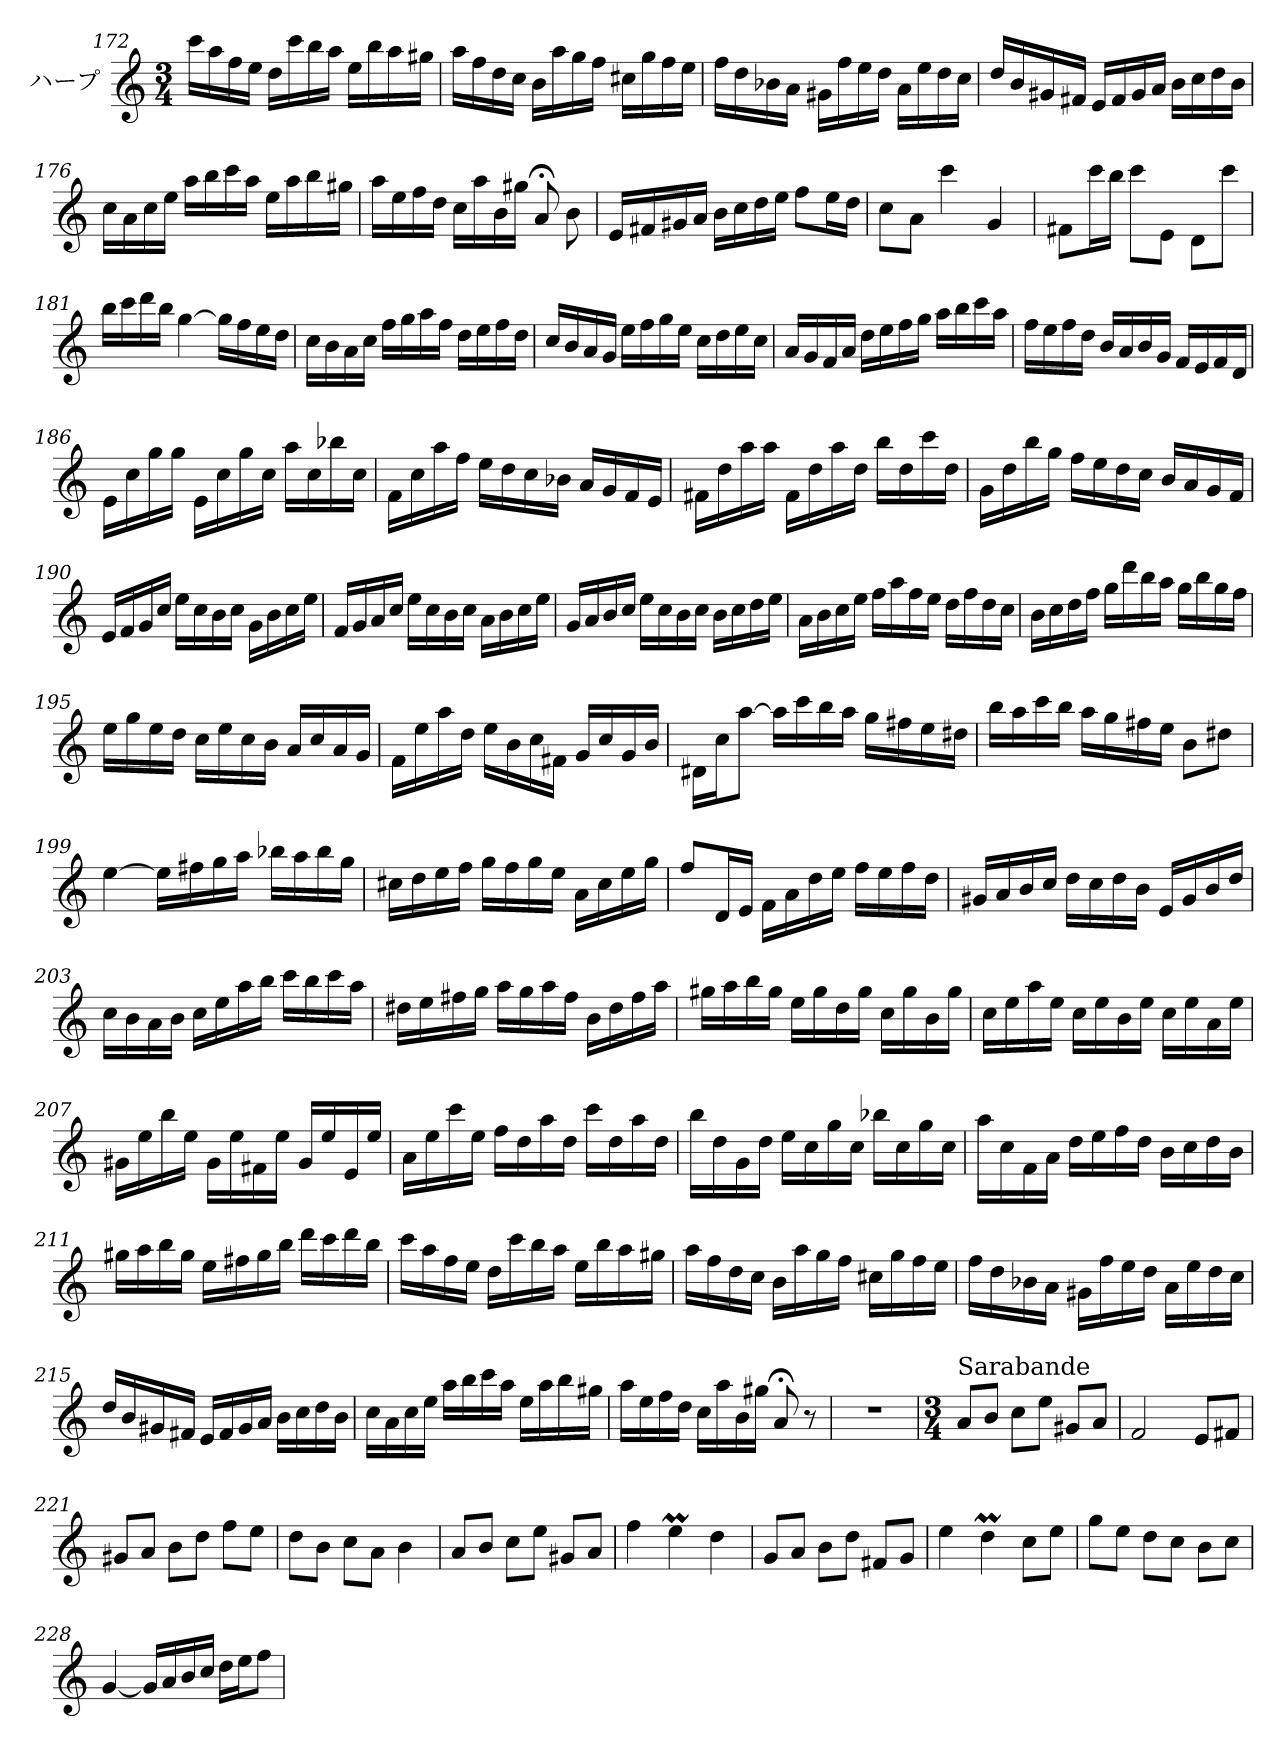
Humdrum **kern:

**kern
*part1
*staff1
*I"ハープ
*clefG2
*k[]
*M3/4
=172
16ccc\LL
16aa\
16ff\
16ee\JJ
16dd\LL
16ccc\
16bb\
16aa\JJ
16ee\LL
16bb\
16aa\
16gg#X\JJ
=173
16aa\LL
16ff\
16dd\
16cc\JJ
16b\LL
16aa\
16gg\
16ff\JJ
16cc#X\LL
16gg\
16ff\
16ee\JJ
=174
16ff\LL
16dd\
16b-X\
16a\JJ
16g#X\LL
16ff\
16ee\
16dd\JJ
16a\LL
16ee\
16dd\
16cc\JJ
=175
16dd/LL
16b/
16g#X/
16f#X/JJ
16e/LL
16f#/
16g#/
16a/JJ
16b\LL
16cc\
16dd\
16b\JJ
=176
16cc\LL
16a\
16cc\
16ee\JJ
16aa\LL
16bb\
16ccc\
16aa\JJ
16ee\LL
16aa\
16bb\
16gg#X\JJ
=177
16aa\LL
16ee\
16ff\
16dd\JJ
16cc\LL
16aa\
16b\
16gg#X\JJ
8a;</
8b\
=178
16e/LL
16f#X/
16g#X/
16a/JJ
16b\LL
16cc\
16dd\
16ee\JJ
8ff\L
16ee\L
16dd\JJ
=179
8cc\L
8a\J
4ccc\
4g/
=180
8f#X\L
16ccc\L
16bb\JJ
8ccc\L
8e\J
8d\L
8ccc\J
=181
16bb\LL
16ccc\
16ddd\
16bb\JJ
[4gg\
16gg\LL]
16ff\
16ee\
16dd\JJ
=182
16cc\LL
16b\
16a\
16cc\JJ
16ff\LL
16gg\
16aa\
16ff\JJ
16dd\LL
16ee\
16ff\
16dd\JJ
=183
16cc/LL
16b/
16a/
16g/JJ
16ee\LL
16ff\
16gg\
16ee\JJ
16cc\LL
16dd\
16ee\
16cc\JJ
=184
16a/LL
16g/
16f/
16a/JJ
16dd\LL
16ee\
16ff\
16gg\JJ
16aa\LL
16bb\
16ccc\
16aa\JJ
=185
16ff\LL
16ee\
16ff\
16dd\JJ
16b/LL
16a/
16b/
16g/JJ
16f/LL
16e/
16f/
16d/JJ
=186
16e\LL
16cc\
16gg\
16gg\JJ
16e\LL
16cc\
16gg\
16cc\JJ
16aa\LL
16cc\
16bb-X\
16cc\JJ
=187
16f\LL
16cc\
16aa\
16ff\JJ
16ee\LL
16dd\
16cc\
16b-X\JJ
16a/LL
16g/
16f/
16e/JJ
=188
16f#X\LL
16dd\
16aa\
16aa\JJ
16f#\LL
16dd\
16aa\
16dd\JJ
16bb\LL
16dd\
16ccc\
16dd\JJ
=189
16g\LL
16dd\
16bb\
16gg\JJ
16ff\LL
16ee\
16dd\
16cc\JJ
16b/LL
16a/
16g/
16f/JJ
=190
16e/LL
16f/
16g/
16cc/JJ
16ee\LL
16cc\
16b\
16cc\JJ
16g\LL
16b\
16cc\
16ee\JJ
=191
16f/LL
16g/
16a/
16cc/JJ
16ee\LL
16cc\
16b\
16cc\JJ
16a\LL
16b\
16cc\
16ee\JJ
=192
16g/LL
16a/
16b/
16cc/JJ
16ee\LL
16cc\
16b\
16cc\JJ
16b\LL
16cc\
16dd\
16ee\JJ
=193
16a\LL
16b\
16cc\
16ee\JJ
16ff\LL
16aa\
16ff\
16ee\JJ
16dd\LL
16ff\
16dd\
16cc\JJ
=194
16b\LL
16cc\
16dd\
16ff\JJ
16gg\LL
16ddd\
16bb\
16aa\JJ
16gg\LL
16bb\
16gg\
16ff\JJ
=195
16ee\LL
16gg\
16ee\
16dd\JJ
16cc\LL
16ee\
16cc\
16b\JJ
16a/LL
16cc/
16a/
16g/JJ
=196
16f\LL
16ee\
16aa\
16dd\JJ
16ee\LL
16b\
16cc\
16f#X\JJ
16g/LL
16cc/
16g/
16b/JJ
=197
16d#X\LL
16cc\J
[8aa\J
16aa\LL]
16ccc\
16bb\
16aa\JJ
16gg\LL
16ff#X\
16ee\
16dd#X\JJ
=198
16bb\LL
16aa\
16ccc\
16bb\JJ
16aa\LL
16gg\
16ff#X\
16ee\JJ
8b\L
8dd#X\J
=199
[4ee\
16ee\LL]
16ff#X\
16gg\
16aa\JJ
16bb-X\LL
16aa\
16bb-\
16gg\JJ
=200
16cc#X\LL
16dd\
16ee\
16ff\JJ
16gg\LL
16ff\
16gg\
16ee\JJ
16a\LL
16cc#\
16ee\
16gg\JJ
=201
8ff/L
16d/L
16e/JJ
16f\LL
16a\
16dd\
16ee\JJ
16ff\LL
16ee\
16ff\
16dd\JJ
=202
16g#X/LL
16a/
16b/
16cc/JJ
16dd\LL
16cc\
16dd\
16b\JJ
16e/LL
16g#/
16b/
16dd/JJ
=203
16cc\LL
16b\
16a\
16b\JJ
16cc\LL
16ee\
16aa\
16bb\JJ
16ccc\LL
16bb\
16ccc\
16aa\JJ
=204
16dd#X\LL
16ee\
16ff#X\
16gg\JJ
16aa\LL
16gg\
16aa\
16ff#\JJ
16b\LL
16dd#\
16ff#\
16aa\JJ
=205
16gg#X\LL
16aa\
16bb\
16gg#\JJ
16ee\LL
16gg#\
16dd\
16gg#\JJ
16cc\LL
16gg#\
16b\
16gg#\JJ
=206
16cc\LL
16ee\
16aa\
16ee\JJ
16cc\LL
16ee\
16b\
16ee\JJ
16cc\LL
16ee\
16a\
16ee\JJ
=207
16g#X\LL
16ee\
16bb\
16ee\JJ
16g#\LL
16ee\
16f#X\
16ee\JJ
16g#/LL
16ee/
16e/
16ee/JJ
=208
16a\LL
16ee\
16ccc\
16ee\JJ
16ff\LL
16dd\
16aa\
16dd\JJ
16ccc\LL
16dd\
16aa\
16dd\JJ
=209
16bb\LL
16dd\
16g\
16dd\JJ
16ee\LL
16cc\
16gg\
16cc\JJ
16bb-X\LL
16cc\
16gg\
16cc\JJ
=210
16aa\LL
16cc\
16f\
16a\JJ
16dd\LL
16ee\
16ff\
16dd\JJ
16b\LL
16cc\
16dd\
16b\JJ
=211
16gg#X\LL
16aa\
16bb\
16gg#\JJ
16ee\LL
16ff#X\
16gg#\
16bb\JJ
16ddd\LL
16ccc\
16ddd\
16bb\JJ
=212
16ccc\LL
16aa\
16ff\
16ee\JJ
16dd\LL
16ccc\
16bb\
16aa\JJ
16ee\LL
16bb\
16aa\
16gg#X\JJ
=213
16aa\LL
16ff\
16dd\
16cc\JJ
16b\LL
16aa\
16gg\
16ff\JJ
16cc#X\LL
16gg\
16ff\
16ee\JJ
=214
16ff\LL
16dd\
16b-X\
16a\JJ
16g#X\LL
16ff\
16ee\
16dd\JJ
16a\LL
16ee\
16dd\
16cc\JJ
=215
16dd/LL
16b/
16g#X/
16f#X/JJ
16e/LL
16f#/
16g#/
16a/JJ
16b\LL
16cc\
16dd\
16b\JJ
=216
16cc\LL
16a\
16cc\
16ee\JJ
16aa\LL
16bb\
16ccc\
16aa\JJ
16ee\LL
16aa\
16bb\
16gg#X\JJ
=217
16aa\LL
16ee\
16ff\
16dd\JJ
16cc\LL
16aa\
16b\
16gg#X\JJ
8a;</
8r
=218
2.r
=219
*M3/4
!LO:TX:a:t=Sarabande
8a/L
8b/J
8cc\L
8ee\J
8g#X/L
8a/J
=220
2f/
8e/L
8f#X/J
=221
8g#X/L
8a/J
8b\L
8dd\J
8ff\L
8ee\J
=222
8dd\L
8b\J
8cc\L
8a\J
4b\
=223
8a/L
8b/J
8cc\L
8ee\J
8g#X/L
8a/J
=224
4ff\
4eem\
4dd\
=225
8g/L
8a/J
8b\L
8dd\J
8f#X/L
8g/J
=226
4ee\
4ddM\
8cc\L
8ee\J
=227
8gg\L
8ee\J
8dd\L
8cc\J
8b\L
8cc\J
=228
[4g/
16g/LL]
16a/
16b/
16cc/JJ
16dd\LL
16ee\J
8ff\J
=
*-
